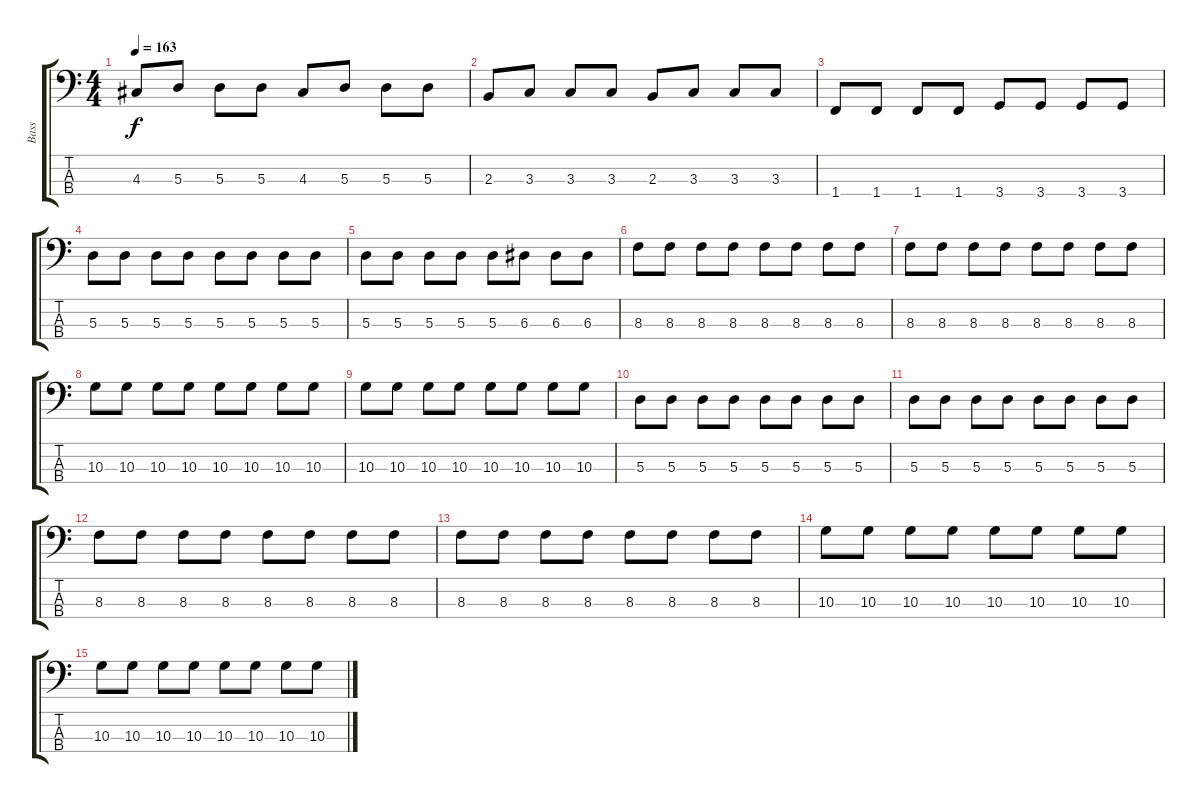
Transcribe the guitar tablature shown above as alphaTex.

\track ("Bass" "Bass") {instrument electricbasspick}
\staff {score tabs}
\tuning (G2 D2 A1 E1) {hide}
\ts (4 4)
\tempo 163
\clef f4
\ks c
4.3.8{dy f} 5.3.8 5.3.8 5.3.8 4.3.8 5.3.8 5.3.8 5.3.8 |
2.3.8 3.3.8 3.3.8 3.3.8 2.3.8 3.3.8 3.3.8 3.3.8 |
1.4.8 1.4.8 1.4.8 1.4.8 3.4.8 3.4.8 3.4.8 3.4.8 |
5.3.8 5.3.8 5.3.8 5.3.8 5.3.8 5.3.8 5.3.8 5.3.8 |
5.3.8 5.3.8 5.3.8 5.3.8 5.3.8 6.3.8 6.3.8 6.3.8 |
8.3.8 8.3.8 8.3.8 8.3.8 8.3.8 8.3.8 8.3.8 8.3.8 |
8.3.8 8.3.8 8.3.8 8.3.8 8.3.8 8.3.8 8.3.8 8.3.8 |
10.3.8 10.3.8 10.3.8 10.3.8 10.3.8 10.3.8 10.3.8 10.3.8 |
10.3.8 10.3.8 10.3.8 10.3.8 10.3.8 10.3.8 10.3.8 10.3.8 |
5.3.8 5.3.8 5.3.8 5.3.8 5.3.8 5.3.8 5.3.8 5.3.8 |
5.3.8 5.3.8 5.3.8 5.3.8 5.3.8 5.3.8 5.3.8 5.3.8 |
8.3.8 8.3.8 8.3.8 8.3.8 8.3.8 8.3.8 8.3.8 8.3.8 |
8.3.8 8.3.8 8.3.8 8.3.8 8.3.8 8.3.8 8.3.8 8.3.8 |
10.3.8 10.3.8 10.3.8 10.3.8 10.3.8 10.3.8 10.3.8 10.3.8 |
10.3.8 10.3.8 10.3.8 10.3.8 10.3.8 10.3.8 10.3.8 10.3.8
